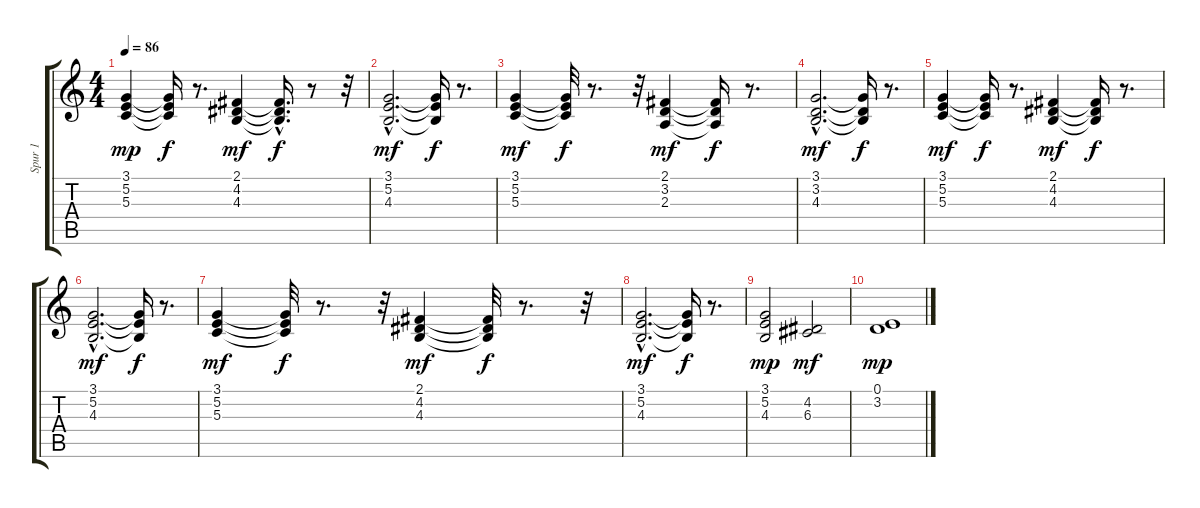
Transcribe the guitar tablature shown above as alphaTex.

\track ("Spur 1" "Spur 1") {instrument pad2warm}
\staff {score tabs}
\tuning (E4 B3 G3 D3 A2 E2) {hide}
\ts (4 4)
\tempo 86
\clef g2
\ks c
(3.1 5.2 5.3).4{dy mp} (3.1{t} 5.2{t} 5.3{t}).16{dy f} r.8{d} (2.1 4.2 4.3).4{dy mf} (2.1{hac t} 4.2{t} 4.3{t}).16{d dy f} r.8 r.32 |
(3.1{hac} 5.2{hac} 4.3{hac}).2{d dy mf} (3.1{t} 5.2{t} 4.3{t}).16{dy f} r.8{d} |
(3.1 5.2 5.3).4{dy mf} (3.1{t} 5.2{t} 5.3{t}).32{dy f} r.8{d} r.32 (2.1 3.2 2.3).4{dy mf} (2.1{t} 3.2{t} 2.3{t}).16{dy f} r.8{d} |
(3.1{hac} 3.2{hac} 4.3{hac}).2{d dy mf} (3.1{t} 3.2{t} 4.3{t}).16{dy f} r.8{d} |
(3.1 5.2 5.3).4{dy mf} (3.1{t} 5.2{t} 5.3{t}).16{dy f} r.8{d} (2.1 4.2 4.3).4{dy mf} (2.1{t} 4.2{t} 4.3{t}).16{dy f} r.8{d} |
(3.1{hac} 5.2{hac} 4.3{hac}).2{d dy mf} (3.1{t} 5.2{t} 4.3{t}).16{dy f} r.8{d} |
(3.1 5.2 5.3).4{dy mf} (3.1{t} 5.2{t} 5.3{t}).32{dy f} r.8{d} r.32 (2.1 4.2 4.3).4{dy mf} (2.1{t} 4.2{t} 4.3{t}).32{dy f} r.8{d} r.32 |
(3.1{hac} 5.2{hac} 4.3{hac}).2{d dy mf} (3.1{t} 5.2{t} 4.3{t}).16{dy f} r.8{d} |
(3.1 5.2 4.3).2{dy mp} (4.2 6.3).2{dy mf} |
(0.1 3.2).1{dy mp}
